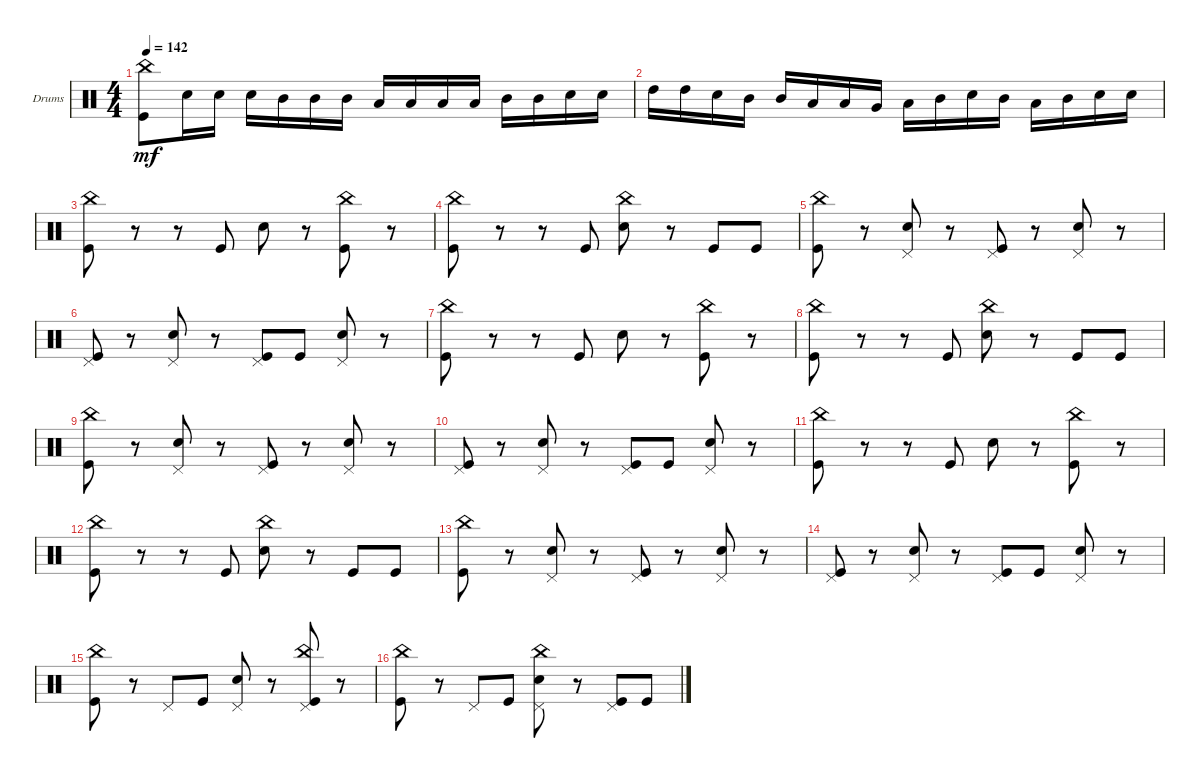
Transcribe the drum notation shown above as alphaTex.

\defaultSystemsLayout 4
\bracketExtendMode groupsimilarinstruments
\firstSystemTrackNameOrientation horizontal
\otherSystemsTrackNameOrientation horizontal
\track ("Drumkit" "Drums") {instrument percussion}
\staff {score}
\articulation defaults
\ts (4 4)
\tempo 142
\clef neutral
\ks c
("Kick (hit)" "China (hit)").8{dy mf} "Snare (hit) 2".16 "Snare (hit) 2".16 "Snare (hit) 2".16 "Mid Tom (hit)".16 "Mid Tom (hit)".16 "Mid Tom (hit)".16 "Low Tom (hit)".16 "Low Tom (hit)".16 "Low Tom (hit)".16 "Low Tom (hit)".16 "Mid Tom (hit)".16 "Mid Tom (hit)".16 "Snare (hit) 2".16 "Snare (hit) 2".16 |
"High Tom (hit)".16 "High Tom (hit)".16 "Snare (hit) 2".16 "Mid Tom (hit)".16 "Mid Tom (hit)".16 "Low Tom (hit)".16 "Low Tom (hit)".16 "Very Low Tom (hit)".16 "Low Tom (hit)".16 "Mid Tom (hit)".16 "Snare (hit) 2".16 "Mid Tom (hit)".16 "Low Tom (hit)".16 "Mid Tom (hit)".16 "Snare (hit) 2".16 "Snare (hit) 2".16 |
("Kick (hit)" "China (hit)").8 r.8 r.8 "Kick (hit)".8 "Snare (hit) 2".8 r.8 ("Kick (hit)" "China (hit)").8 r.8 |
("China (hit)" "Kick (hit)").8 r.8 r.8 "Kick (hit)".8 ("Snare (hit) 2" "China (hit)").8 r.8 "Kick (hit)".8 "Kick (hit)".8 |
("Kick (hit)" "China (hit)").8 r.8 ("Snare (hit) 2" "Pedal Hi-Hat (hit)").8 r.8 ("Kick (hit)" "Pedal Hi-Hat (hit)").8 r.8 ("Snare (hit) 2" "Pedal Hi-Hat (hit)").8 r.8 |
("Kick (hit)" "Pedal Hi-Hat (hit)").8 r.8 ("Snare (hit) 2" "Pedal Hi-Hat (hit)").8 r.8 ("Kick (hit)" "Pedal Hi-Hat (hit)").8 "Kick (hit)".8 ("Snare (hit) 2" "Pedal Hi-Hat (hit)").8 r.8 |
("Kick (hit)" "China (hit)").8 r.8 r.8 "Kick (hit)".8 "Snare (hit) 2".8 r.8 ("Kick (hit)" "China (hit)").8 r.8 |
("China (hit)" "Kick (hit)").8 r.8 r.8 "Kick (hit)".8 ("Snare (hit) 2" "China (hit)").8 r.8 "Kick (hit)".8 "Kick (hit)".8 |
("Kick (hit)" "China (hit)").8 r.8 ("Snare (hit) 2" "Pedal Hi-Hat (hit)").8 r.8 ("Kick (hit)" "Pedal Hi-Hat (hit)").8 r.8 ("Snare (hit) 2" "Pedal Hi-Hat (hit)").8 r.8 |
("Kick (hit)" "Pedal Hi-Hat (hit)").8 r.8 ("Snare (hit) 2" "Pedal Hi-Hat (hit)").8 r.8 ("Kick (hit)" "Pedal Hi-Hat (hit)").8 "Kick (hit)".8 ("Snare (hit) 2" "Pedal Hi-Hat (hit)").8 r.8 |
("Kick (hit)" "China (hit)").8 r.8 r.8 "Kick (hit)".8 "Snare (hit) 2".8 r.8 ("Kick (hit)" "China (hit)").8 r.8 |
("China (hit)" "Kick (hit)").8 r.8 r.8 "Kick (hit)".8 ("Snare (hit) 2" "China (hit)").8 r.8 "Kick (hit)".8 "Kick (hit)".8 |
("Kick (hit)" "China (hit)").8 r.8 ("Snare (hit) 2" "Pedal Hi-Hat (hit)").8 r.8 ("Kick (hit)" "Pedal Hi-Hat (hit)").8 r.8 ("Snare (hit) 2" "Pedal Hi-Hat (hit)").8 r.8 |
("Kick (hit)" "Pedal Hi-Hat (hit)").8 r.8 ("Snare (hit) 2" "Pedal Hi-Hat (hit)").8 r.8 ("Kick (hit)" "Pedal Hi-Hat (hit)").8 "Kick (hit)".8 ("Snare (hit) 2" "Pedal Hi-Hat (hit)").8 r.8 |
("Kick (hit)" "China (hit)").8 r.8 "Pedal Hi-Hat (hit)".8 "Kick (hit)".8 ("Snare (hit) 2" "Pedal Hi-Hat (hit)").8 r.8 ("Kick (hit)" "China (hit)" "Pedal Hi-Hat (hit)").8 r.8 |
("China (hit)" "Kick (hit)").8 r.8 "Pedal Hi-Hat (hit)".8 "Kick (hit)".8 ("Snare (hit) 2" "China (hit)" "Pedal Hi-Hat (hit)").8 r.8 ("Kick (hit)" "Pedal Hi-Hat (hit)").8 "Kick (hit)".8
